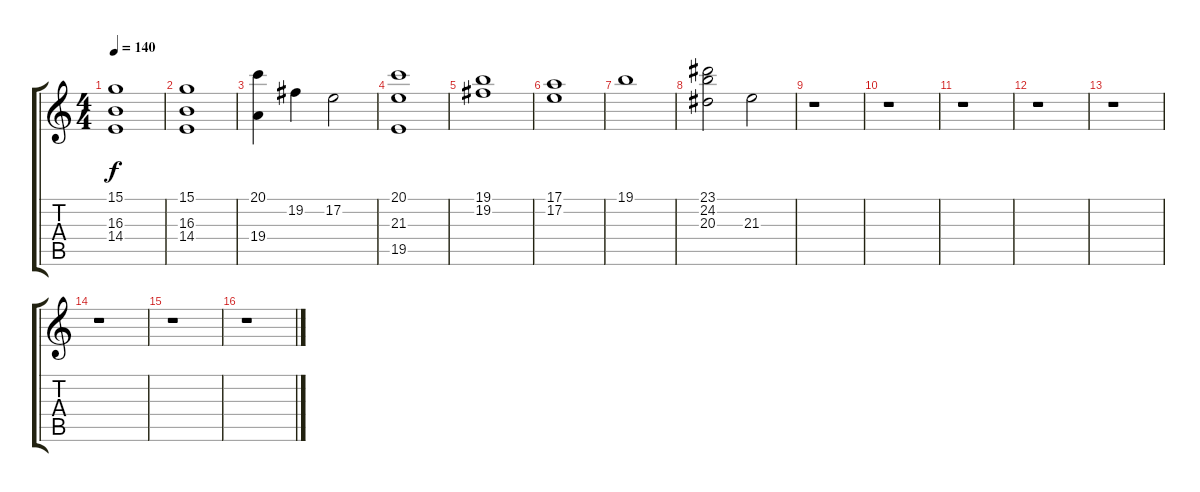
\track "" {instrument pad2warm}
\staff {score tabs}
\tuning (E4 B3 G3 D3 A2 E2) {hide}
\ts (4 4)
\tempo 140
\clef g2
\ks c
(15.1 16.3 14.4).1{dy f} |
(15.1 16.3 14.4).1 |
(20.1 19.4).4 19.2.4 17.2.2 |
(20.1 21.3 19.5).1 |
(19.1 19.2).1 |
(17.1 17.2).1 |
19.1.1 |
(23.1 24.2 20.3).2 21.3.2 |
r.1 |
r.1 |
r.1 |
r.1 |
r.1 |
r.1 |
r.1 |
r.1
